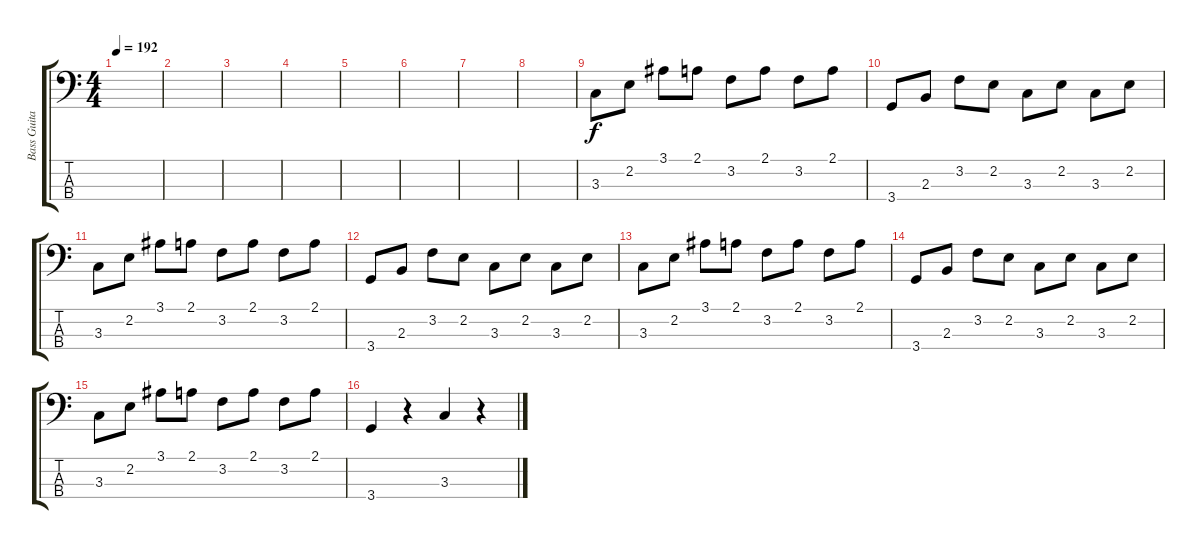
\track ("Bass Guitar" "Bass Guita") {instrument electricbassfinger}
\staff {score tabs}
\tuning (G2 D2 A1 E1) {hide}
\ts (4 4)
\tempo 192
\clef f4
\ks c
|
|
|
|
|
|
|
|
3.3.8 2.2.8 3.1.8 2.1.8 3.2.8 2.1.8 3.2.8 2.1.8 |
3.4.8 2.3.8 3.2.8 2.2.8 3.3.8 2.2.8 3.3.8 2.2.8 |
3.3.8 2.2.8 3.1.8 2.1.8 3.2.8 2.1.8 3.2.8 2.1.8 |
3.4.8 2.3.8 3.2.8 2.2.8 3.3.8 2.2.8 3.3.8 2.2.8 |
3.3.8 2.2.8 3.1.8 2.1.8 3.2.8 2.1.8 3.2.8 2.1.8 |
3.4.8 2.3.8 3.2.8 2.2.8 3.3.8 2.2.8 3.3.8 2.2.8 |
3.3.8 2.2.8 3.1.8 2.1.8 3.2.8 2.1.8 3.2.8 2.1.8 |
3.4.4 r.4 3.3.4 r.4
